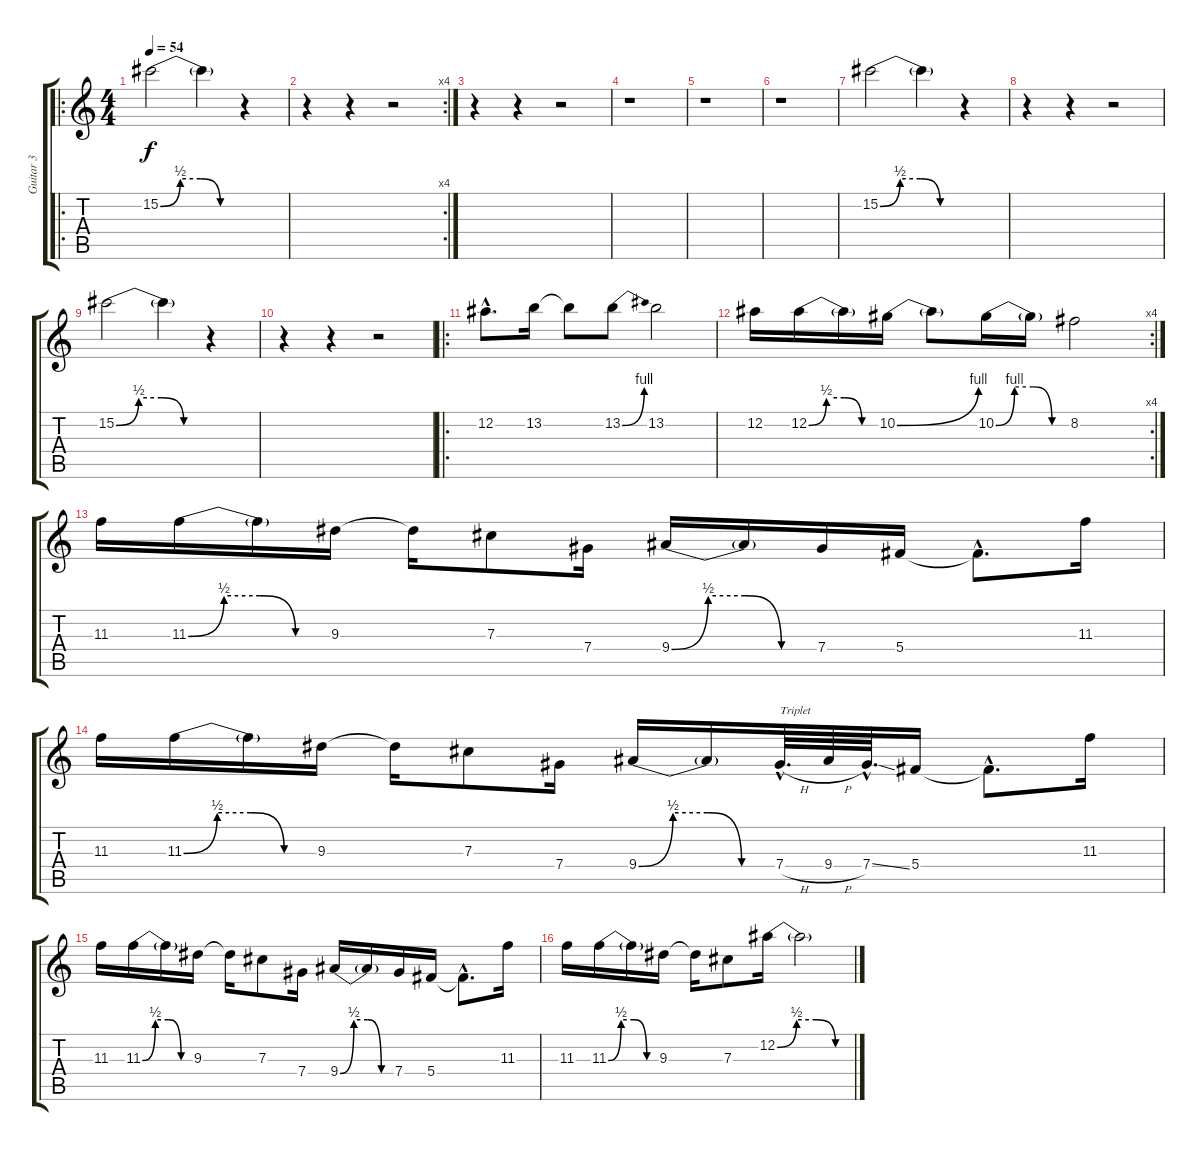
\track ("Guitar 3 " "Guitar 3 ") {instrument distortionguitar}
\staff {score tabs}
\tuning (Eb4 Bb3 Gb3 Db3 Ab2 Db2) {hide}
\ro
\ts (4 4)
\tempo 54
\clef g2
\ks c
15.2{be (custom 0 0 15 2 30 2 45 0 60 0)}.2{dy f instrument distortionguitar} 15.2{t}.4 r.4 |
\rc 4
r.4 r.4 r.2 |
r.4 r.4 r.2 |
r.1 |
r.1 |
r.1 |
15.2{be (custom 0 0 15 2 30 2 45 0 60 0)}.2 15.2{t}.4 r.4 |
r.4 r.4 r.2 |
15.2{be (custom 0 0 15 2 30 2 45 0 60 0)}.2 15.2{t}.4 r.4 |
r.4 r.4 r.2 |
\ro
12.2{hac}.8{d} 13.2.16 13.2{t}.8 13.2{be (bend 0 0 60 4)}.8 13.2.2 |
\rc 4
12.2.16 12.2{be (custom 0 0 15 2 30 2 45 0 60 0)}.16 12.2{t}.16 10.2{be (bend 0 0 60 4)}.16 10.2{t}.8 10.2{be (custom 0 0 15 4 30 4 45 0 60 0)}.16 10.2{t}.16 8.2.2 |
11.3.16 11.3{be (custom 0 0 15 2 30 2 45 0 60 0)}.16 11.3{t}.16 9.3.16 9.3{t}.16 7.3.8 7.4.16 9.4{be (custom 0 0 15 2 30 2 45 0 60 0)}.16 9.4{t}.16 7.4.16 5.4.16 5.4{hac t}.8{d} 11.3.16 |
11.3.16 11.3{be (custom 0 0 15 2 30 2 45 0 60 0)}.16 11.3{t}.16 9.3.16 9.3{t}.16 7.3.8 7.4.16 9.4{be (custom 0 0 15 2 30 2 45 0 60 0)}.16 9.4{t}.16 7.4{h hac}.64{d txt "Triplet"} 9.4{h}.64 7.4{ss hac}.64{d} 5.4.16 5.4{hac t}.8{d} 11.3.16 |
11.3.16 11.3{be (custom 0 0 15 2 30 2 45 0 60 0)}.16 11.3{t}.16 9.3.16 9.3{t}.16 7.3.8 7.4.16 9.4{be (custom 0 0 15 2 30 2 45 0 60 0)}.16 9.4{t}.16 7.4.16 5.4.16 5.4{hac t}.8{d} 11.3.16 |
11.3.16 11.3{be (custom 0 0 15 2 30 2 45 0 60 0)}.16 11.3{t}.16 9.3.16 9.3{t}.16 7.3.8 12.2{be (custom 0 0 15 2 30 2 45 0 60 0)}.16 12.2{t}.2
